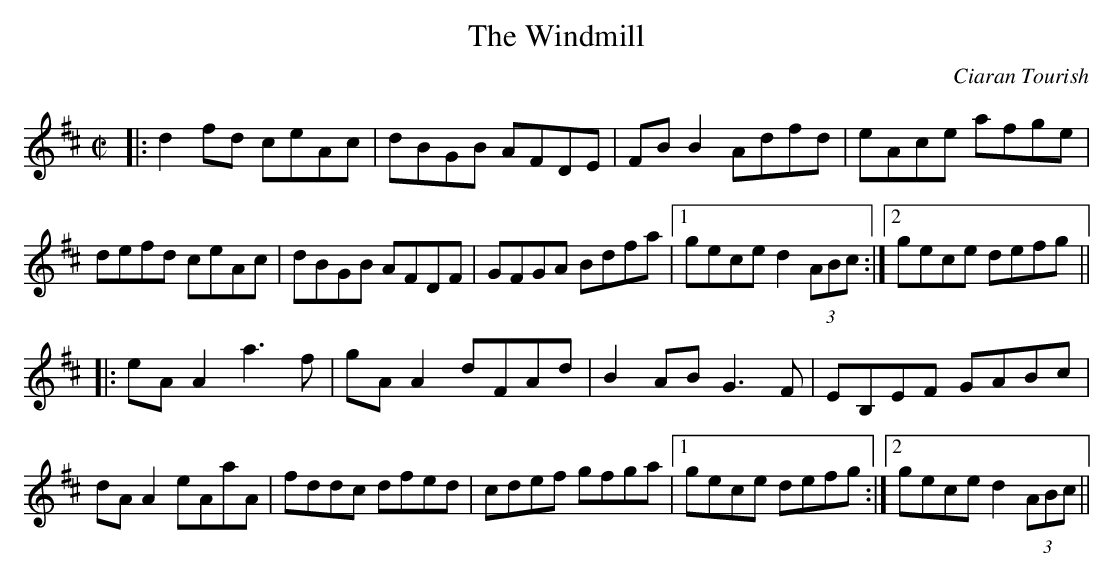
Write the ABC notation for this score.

X:1
T:Windmill, The
C:Ciaran Tourish
M:C|
K:D
|:d2fd ceAc|dBGB AFDE|FBB2 Adfd|eAce afge|
defd ceAc|dBGB AFDF|GFGA Bdfa|1 gece d2 (3ABc:|2gece defg||
|:eAA2 a3f|gAA2 dFAd|B2AB G3F|EB,EF GABc|
dAA2 eAaA|fddc dfed|cdef gfga|1 gece defg:|2 gece d2 (3ABc||
